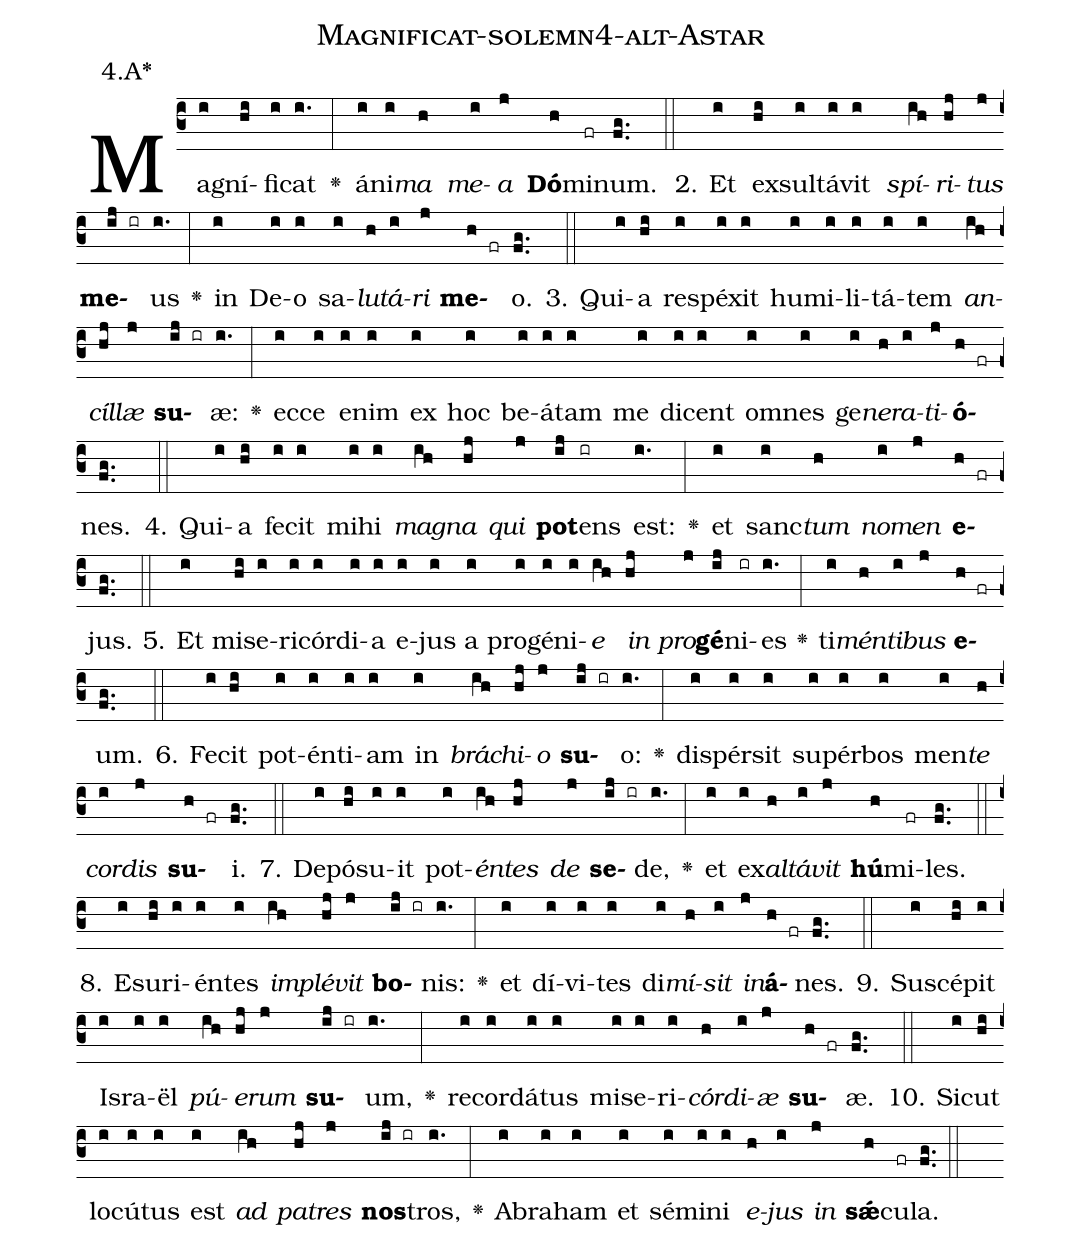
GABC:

name: Magnificat-solemn4-alt-Astar;
annotation: 4.A*;
%%
(c3)Ma(i)gní(hi)fi(i)cat(i.) <v>\greheightstar</v>(:) á(i)ni(i)<i>ma</i>(h) <i>me</i>(i)<i>a</i>(j) <b>Dó</b>(h)mi(fr)num.(fg..) (::)
2. Et(i) ex(hi)sul(i)tá(i)vit(i) <i>spí</i>(ih)<i>ri</i>(hj)<i>tus</i>(j) <b>me</b>(ij ir)us(i.) <v>\greheightstar</v>(:) in(i) De(i)o(i) sa(i)<i>lu</i>(h)<i>tá</i>(i)<i>ri</i>(j) <b>me</b>(h fr)o.(fg..) (::)
3. Qui(i)a(hi) re(i)spé(i)xit(i) hu(i)mi(i)li(i)tá(i)tem(i) <i>an</i>(ih)<i>cíl</i>(hj)<i>læ</i>(j) <b>su</b>(ij ir)æ:(i.) <v>\greheightstar</v>(:) ec(i)ce(i) e(i)nim(i) ex(i) hoc(i) be(i)á(i)tam(i) me(i) di(i)cent(i) om(i)nes(i) ge(i)<i>ne</i>(h)<i>ra</i>(i)<i>ti</i>(j)<b>ó</b>(h fr)nes.(fg..) (::)
4. Qui(i)a(hi) fe(i)cit(i) mi(i)hi(i) <i>ma</i>(ih)<i>gna</i>(hj) <i>qui</i>(j) <b>pot</b>(ij)ens(ir) est:(i.) <v>\greheightstar</v>(:) et(i) sanc(i)<i>tum</i>(h) <i>no</i>(i)<i>men</i>(j) <b>e</b>(h fr)jus.(fg..) (::)
5. Et(i) mi(hi)se(i)ri(i)cór(i)di(i)a(i) e(i)jus(i) a(i) pro(i)gé(i)ni(i)<i>e</i>(ih) <i>in</i>(hj) <i>pro</i>(j)<b>gé</b>(ij)ni(ir)es(i.) <v>\greheightstar</v>(:) ti(i)<i>mén</i>(h)<i>ti</i>(i)<i>bus</i>(j) <b>e</b>(h fr)um.(fg..) (::)
6. Fe(i)cit(hi) pot(i)én(i)ti(i)am(i) in(i) <i>brá</i>(ih)<i>chi</i>(hj)<i>o</i>(j) <b>su</b>(ij ir)o:(i.) <v>\greheightstar</v>(:) di(i)spér(i)sit(i) su(i)pér(i)bos(i) men(i)<i>te</i>(h) <i>cor</i>(i)<i>dis</i>(j) <b>su</b>(h fr)i.(fg..) (::)
7. De(i)pó(hi)su(i)it(i) pot(i)<i>én</i>(ih)<i>tes</i>(hj) <i>de</i>(j) <b>se</b>(ij ir)de,(i.) <v>\greheightstar</v>(:) et(i) ex(i)<i>al</i>(h)<i>tá</i>(i)<i>vit</i>(j) <b>hú</b>(h)mi(fr)les.(fg..) (::)
8. E(i)su(hi)ri(i)én(i)tes(i) <i>im</i>(ih)<i>plé</i>(hj)<i>vit</i>(j) <b>bo</b>(ij ir)nis:(i.) <v>\greheightstar</v>(:) et(i) dí(i)vi(i)tes(i) di(i)<i>mí</i>(h)<i>sit</i>(i) <i>in</i>(j)<b>á</b>(h fr)nes.(fg..) (::)
9. Su(i)scé(hi)pit(i) Is(i)ra(i)ël(i) <i>pú</i>(ih)<i>e</i>(hj)<i>rum</i>(j) <b>su</b>(ij ir)um,(i.) <v>\greheightstar</v>(:) re(i)cor(i)dá(i)tus(i) mi(i)se(i)ri(i)<i>cór</i>(h)<i>di</i>(i)<i>æ</i>(j) <b>su</b>(h fr)æ.(fg..) (::)
10. Sic(i)ut(hi) lo(i)cú(i)tus(i) est(i) <i>ad</i>(ih) <i>pa</i>(hj)<i>tres</i>(j) <b>nos</b>(ij ir)tros,(i.) <v>\greheightstar</v>(:) A(i)bra(i)ham(i) et(i) sé(i)mi(i)ni(i) <i>e</i>(h)<i>jus</i>(i) <i>in</i>(j) <b>sǽ</b>(h)cu(fr)la.(fg..) (::)
